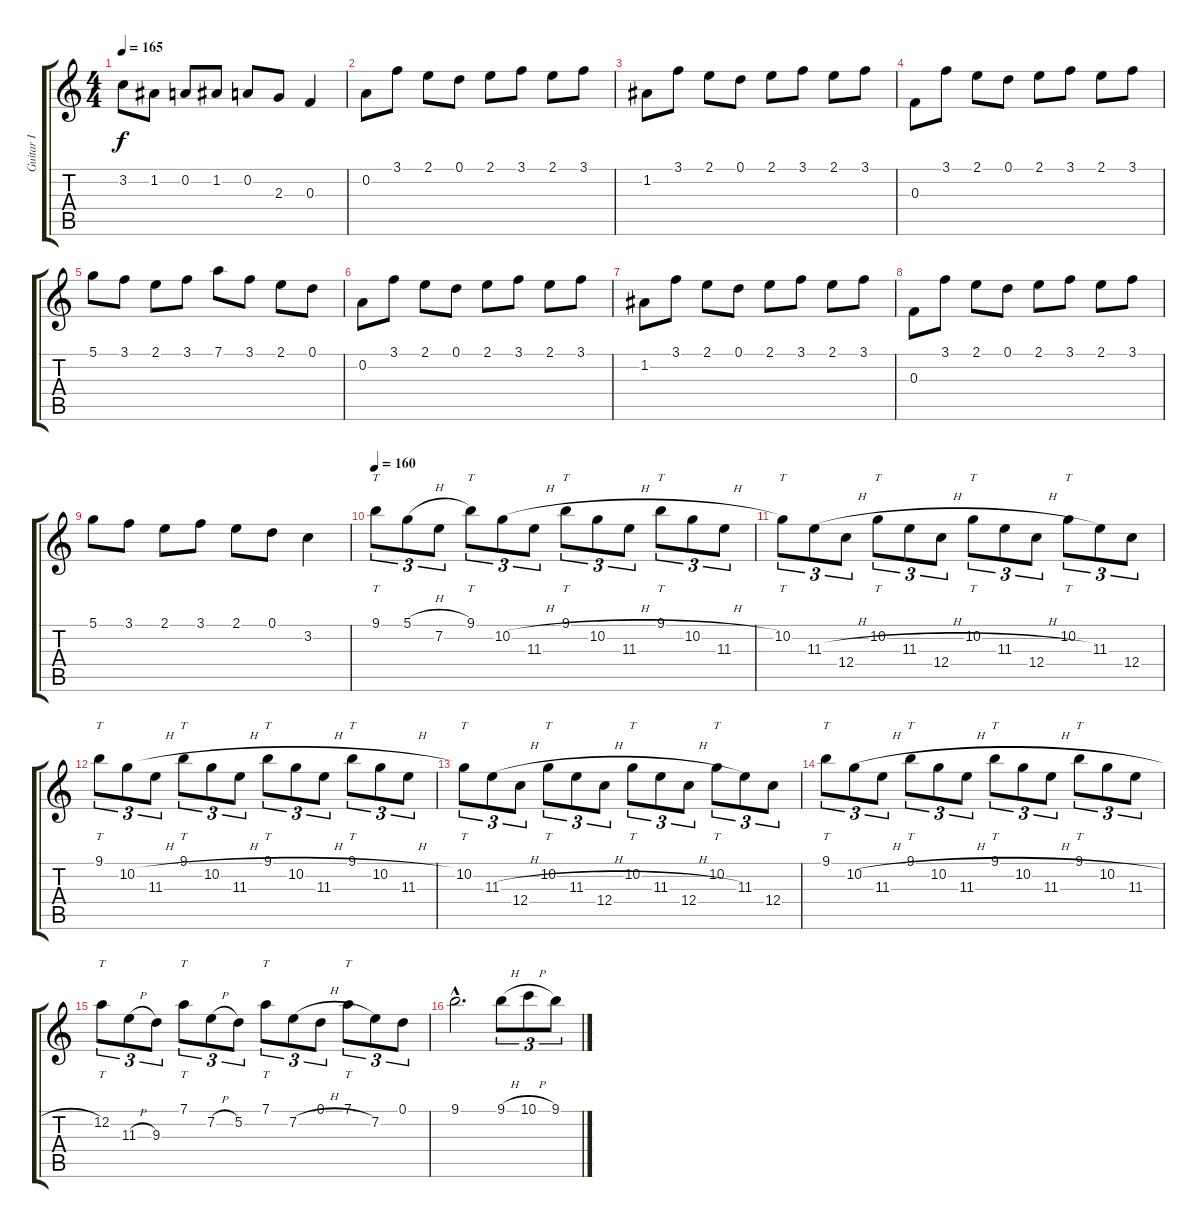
\track ("Guitar I" "Guitar I") {instrument distortionguitar}
\staff {score tabs}
\tuning (D4 A3 F3 C3 G2 D2) {hide}
\ts (4 4)
\tempo 165
\clef g2
\ks c
3.2.8{dy f} 1.2.8 0.2.8 1.2.8 0.2.8 2.3.8 0.3.4 |
0.2.8 3.1.8 2.1.8 0.1.8 2.1.8 3.1.8 2.1.8 3.1.8 |
1.2.8 3.1.8 2.1.8 0.1.8 2.1.8 3.1.8 2.1.8 3.1.8 |
0.3.8 3.1.8 2.1.8 0.1.8 2.1.8 3.1.8 2.1.8 3.1.8 |
5.1.8 3.1.8 2.1.8 3.1.8 7.1.8 3.1.8 2.1.8 0.1.8 |
0.2.8 3.1.8 2.1.8 0.1.8 2.1.8 3.1.8 2.1.8 3.1.8 |
1.2.8 3.1.8 2.1.8 0.1.8 2.1.8 3.1.8 2.1.8 3.1.8 |
0.3.8 3.1.8 2.1.8 0.1.8 2.1.8 3.1.8 2.1.8 3.1.8 |
5.1.8 3.1.8 2.1.8 3.1.8 2.1.8 0.1.8 3.2.4 |
\tempo 160
9.1.8{tt tu (3 2)} 5.1{h}.8{tu (3 2)} 7.2.8{tu (3 2)} 9.1.8{tt tu (3 2)} 10.2{h}.8{tu (3 2)} 11.3.8{tu (3 2)} 9.1.8{tt tu (3 2)} 10.2{h}.8{tu (3 2)} 11.3.8{tu (3 2)} 9.1.8{tt tu (3 2)} 10.2{h}.8{tu (3 2)} 11.3.8{tu (3 2)} |
10.2.8{tt tu (3 2)} 11.3{h}.8{tu (3 2)} 12.4.8{tu (3 2)} 10.2.8{tt tu (3 2)} 11.3{h}.8{tu (3 2)} 12.4.8{tu (3 2)} 10.2.8{tt tu (3 2)} 11.3{h}.8{tu (3 2)} 12.4.8{tu (3 2)} 10.2.8{tt tu (3 2)} 11.3.8{tu (3 2)} 12.4.8{tu (3 2)} |
9.1.8{tt tu (3 2)} 10.2{h}.8{tu (3 2)} 11.3.8{tu (3 2)} 9.1.8{tt tu (3 2)} 10.2{h}.8{tu (3 2)} 11.3.8{tu (3 2)} 9.1.8{tt tu (3 2)} 10.2{h}.8{tu (3 2)} 11.3.8{tu (3 2)} 9.1.8{tt tu (3 2)} 10.2{h}.8{tu (3 2)} 11.3.8{tu (3 2)} |
10.2.8{tt tu (3 2)} 11.3{h}.8{tu (3 2)} 12.4.8{tu (3 2)} 10.2.8{tt tu (3 2)} 11.3{h}.8{tu (3 2)} 12.4.8{tu (3 2)} 10.2.8{tt tu (3 2)} 11.3{h}.8{tu (3 2)} 12.4.8{tu (3 2)} 10.2.8{tt tu (3 2)} 11.3.8{tu (3 2)} 12.4.8{tu (3 2)} |
9.1.8{tt tu (3 2)} 10.2{h}.8{tu (3 2)} 11.3.8{tu (3 2)} 9.1.8{tt tu (3 2)} 10.2{h}.8{tu (3 2)} 11.3.8{tu (3 2)} 9.1.8{tt tu (3 2)} 10.2{h}.8{tu (3 2)} 11.3.8{tu (3 2)} 9.1.8{tt tu (3 2)} 10.2{h}.8{tu (3 2)} 11.3.8{tu (3 2)} |
12.2.8{tt tu (3 2)} 11.3{h}.8{tu (3 2)} 9.3.8{tu (3 2)} 7.1.8{tt tu (3 2)} 7.2{h}.8{tu (3 2)} 5.2.8{tu (3 2)} 7.1.8{tt tu (3 2)} 7.2{h}.8{tu (3 2)} 0.1.8{tu (3 2)} 7.1.8{tt tu (3 2)} 7.2.8{tu (3 2)} 0.1.8{tu (3 2)} |
9.1{hac}.2{d} 9.1{h}.8{tu (3 2)} 10.1{h}.8{tu (3 2)} 9.1.8{tu (3 2)}
